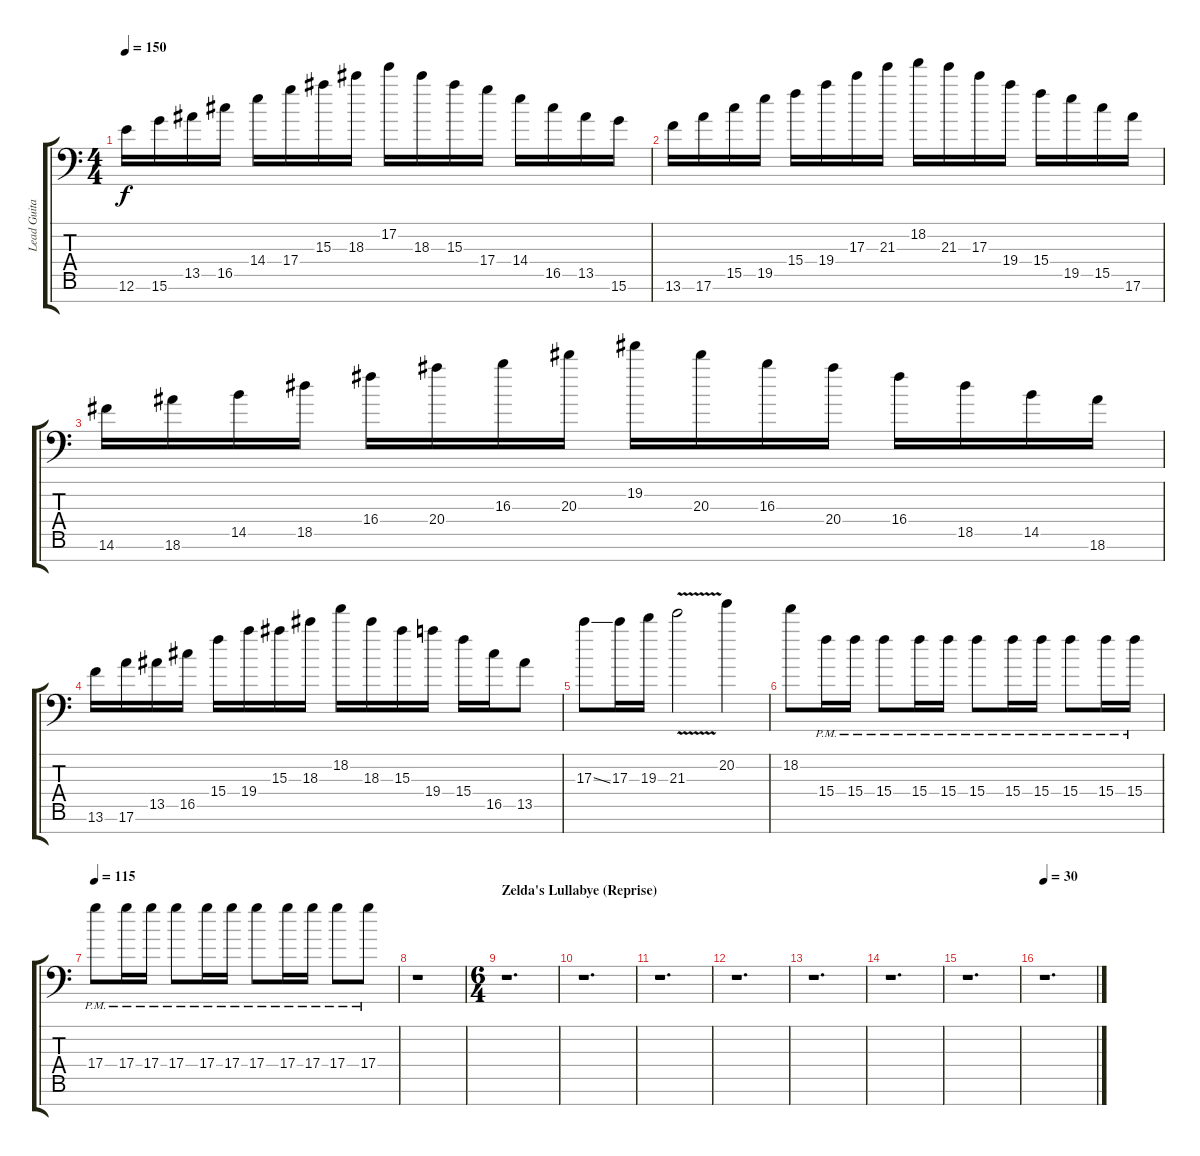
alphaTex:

\track ("Lead Guitar" "Lead Guita") {instrument distortionguitar}
\staff {score tabs}
\tuning (E4 B3 G3 D3 A2 E2 A1) {hide}
\ts (4 4)
\tempo 150
\clef f4
\ks c
12.6.16{dy f} 15.6.16 13.5.16 16.5.16 14.4.16 17.4.16 15.3.16 18.3.16 17.2.16 18.3.16 15.3.16 17.4.16 14.4.16 16.5.16 13.5.16 15.6.16 |
13.6.16 17.6.16 15.5.16 19.5.16 15.4.16 19.4.16 17.3.16 21.3.16 18.2.16 21.3.16 17.3.16 19.4.16 15.4.16 19.5.16 15.5.16 17.6.16 |
14.6.16 18.6.16 14.5.16 18.5.16 16.4.16 20.4.16 16.3.16 20.3.16 19.2.16 20.3.16 16.3.16 20.4.16 16.4.16 18.5.16 14.5.16 18.6.16 |
13.6.16 17.6.16 13.5.16 16.5.16 15.4.16 19.4.16 15.3.16 18.3.16 18.2.16 18.3.16 15.3.16 19.4.16 15.4.16 16.5.16 13.5.8 |
17.3{ss}.8 17.3.16 19.3.16 21.3{v}.2 20.2.4 |
18.2.8 15.4{pm}.16 15.4{pm}.16 15.4{pm}.8 15.4{pm}.16 15.4{pm}.16 15.4{pm}.8 15.4{pm}.16 15.4{pm}.16 15.4{pm}.8 15.4{pm}.16 15.4{pm}.16 |
\tempo 115
17.4{pm}.8 17.4{pm}.16 17.4{pm}.16 17.4{pm}.8 17.4{pm}.16 17.4{pm}.16 17.4{pm}.8 17.4{pm}.16 17.4{pm}.16 17.4{pm}.8 17.4{pm}.8 |
r.1 |
\ts (6 4)
\section ("" "Zelda's Lullabye (Reprise)")
r.1{d} |
r.1{d} |
r.1{d} |
r.1{d} |
r.1{d} |
r.1{d} |
r.1{d} |
\tempo 30
r.1{d}
